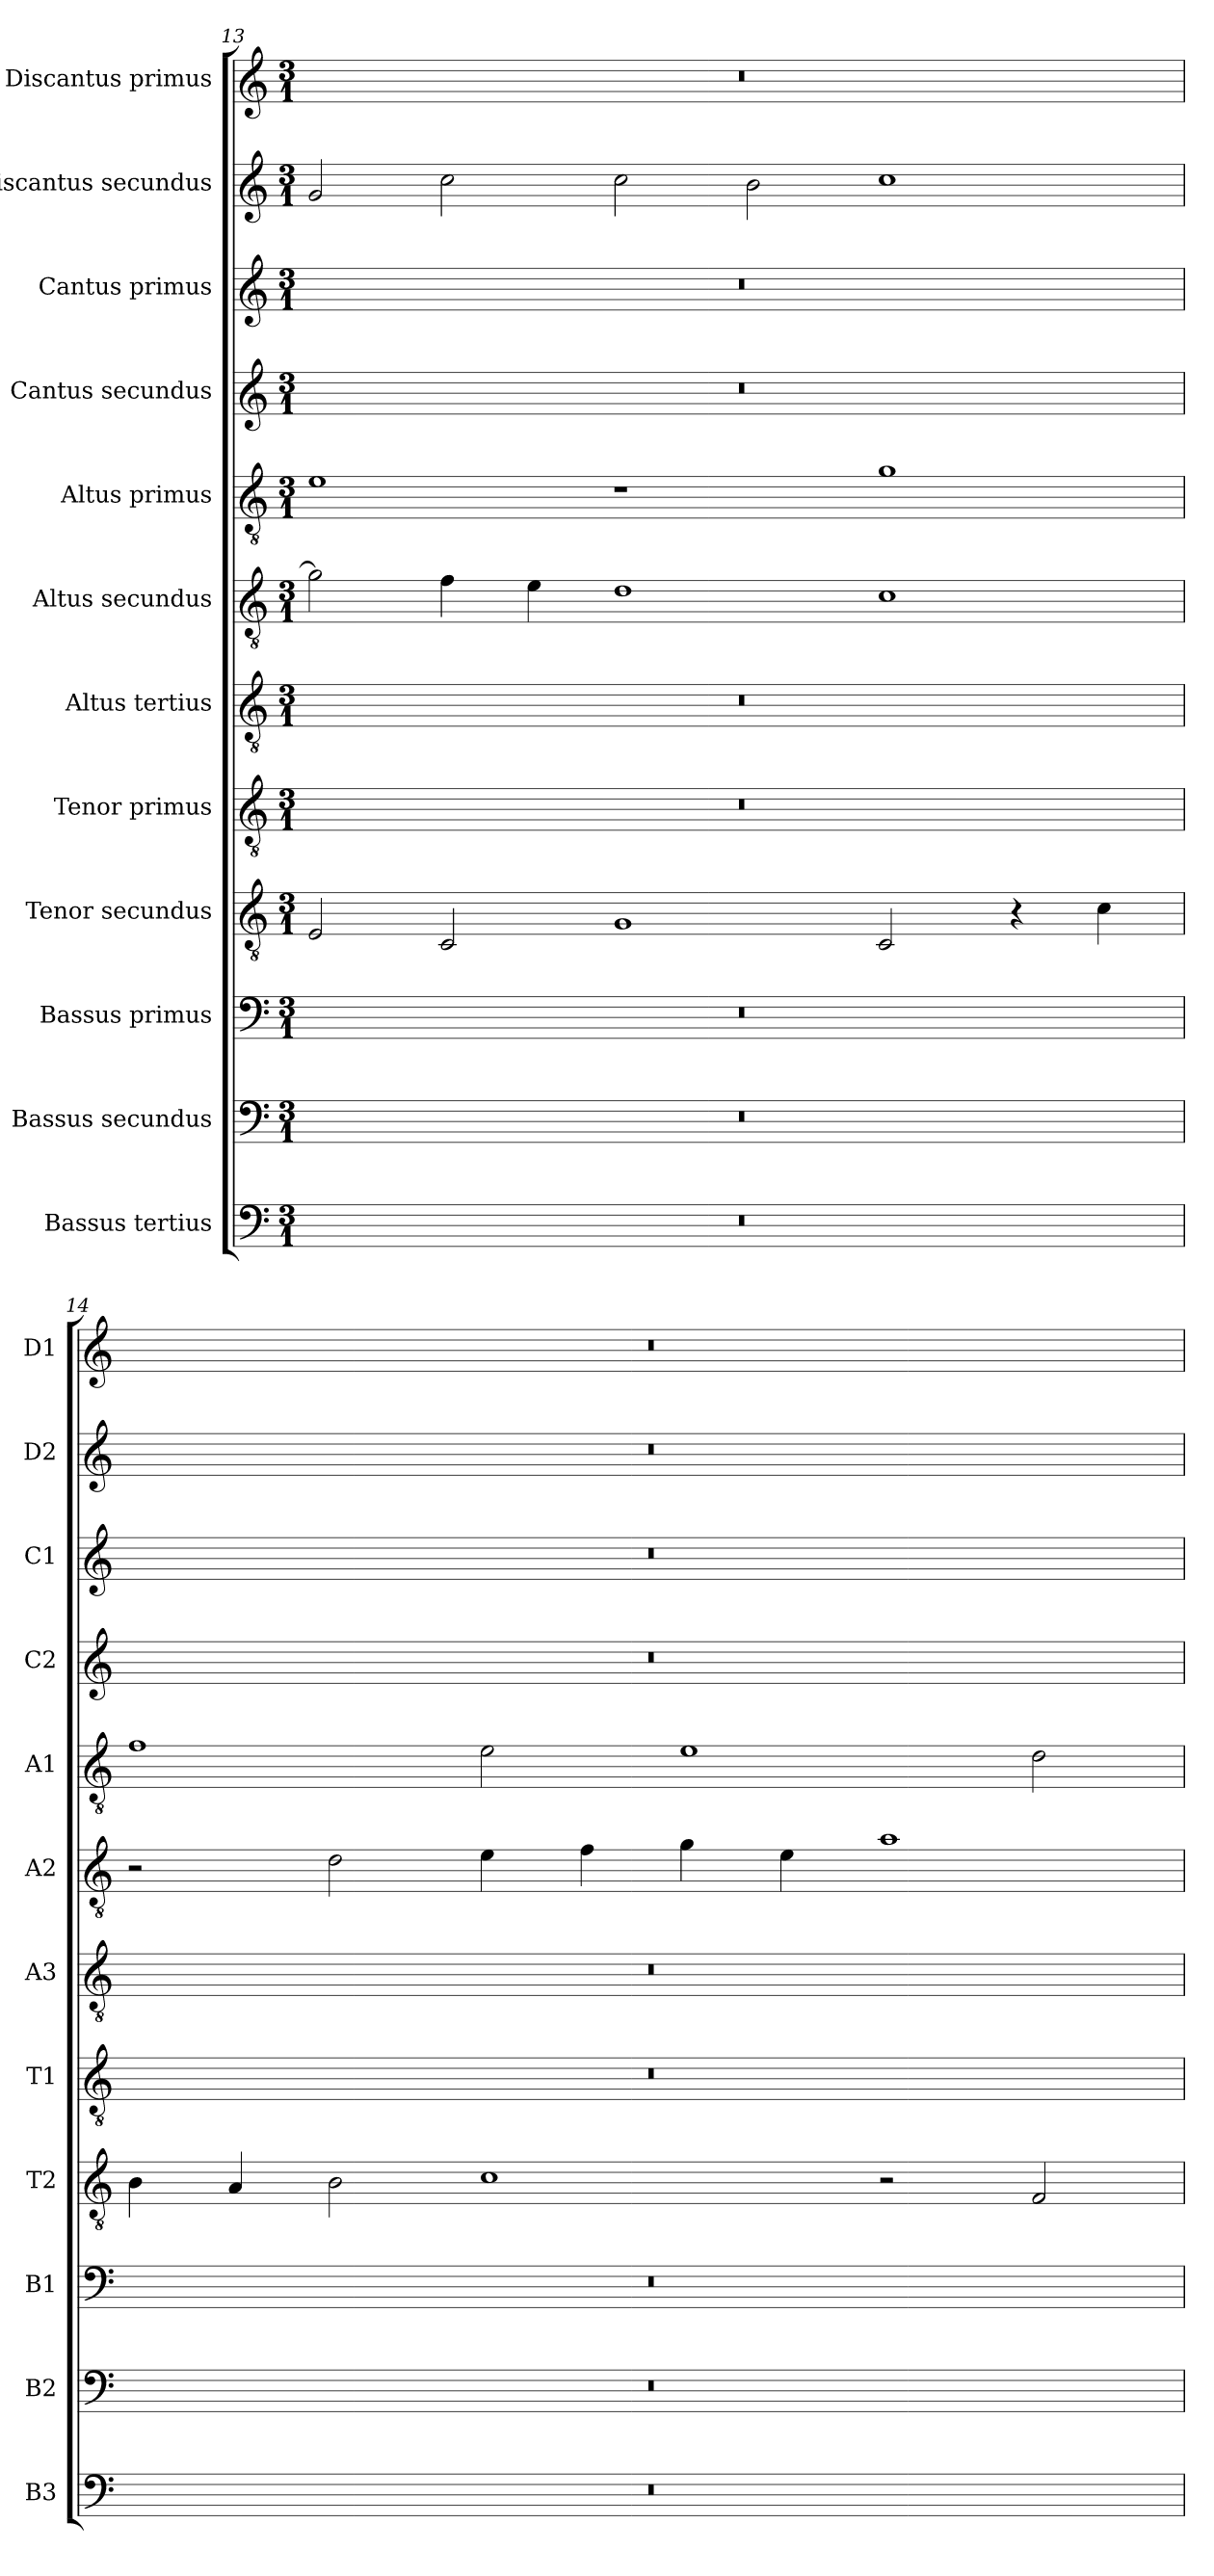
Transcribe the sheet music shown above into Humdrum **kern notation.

**kern	**kern	**kern	**kern	**kern	**kern	**kern	**kern	**kern	**kern	**kern	**kern
*part12	*part11	*part10	*part9	*part8	*part7	*part6	*part5	*part4	*part3	*part2	*part1
*staff12	*staff11	*staff10	*staff9	*staff8	*staff7	*staff6	*staff5	*staff4	*staff3	*staff2	*staff1
*I"Bassus tertius	*I"Bassus secundus	*I"Bassus primus	*I"Tenor secundus	*I"Tenor primus	*I"Altus tertius	*I"Altus secundus	*I"Altus primus	*I"Cantus secundus	*I"Cantus primus	*I"Discantus secundus	*I"Discantus primus
*I'B3	*I'B2	*I'B1	*I'T2	*I'T1	*I'A3	*I'A2	*I'A1	*I'C2	*I'C1	*I'D2	*I'D1
*clefF4	*clefF4	*clefF4	*clefGv2	*clefGv2	*clefGv2	*clefGv2	*clefGv2	*clefG2	*clefG2	*clefG2	*clefG2
*k[]	*k[]	*k[]	*k[]	*k[]	*k[]	*k[]	*k[]	*k[]	*k[]	*k[]	*k[]
*M3/1	*M3/1	*M3/1	*M3/1	*M3/1	*M3/1	*M3/1	*M3/1	*M3/1	*M3/1	*M3/1	*M3/1
=13	=13	=13	=13	=13	=13	=13	=13	=13	=13	=13	=13
0.r	0.r	0.r	2E/	0.r	0.r	2g\]	1e	0.r	0.r	2g/	0.r
.	.	.	2C/	.	.	4f\	.	.	.	2cc\	.
.	.	.	.	.	.	4e\	.	.	.	.	.
.	.	.	1G	.	.	1d	1r	.	.	2cc\	.
.	.	.	.	.	.	.	.	.	.	2b\	.
.	.	.	2C/	.	.	1c	1g	.	.	1cc	.
.	.	.	4r	.	.	.	.	.	.	.	.
.	.	.	4c\	.	.	.	.	.	.	.	.
=14	=14	=14	=14	=14	=14	=14	=14	=14	=14	=14	=14
0.r	0.r	0.r	4B\	0.r	0.r	2r	1f	0.r	0.r	0.r	0.r
.	.	.	4A/	.	.	.	.	.	.	.	.
.	.	.	2B\	.	.	2d\	.	.	.	.	.
.	.	.	1c	.	.	4e\	2e\	.	.	.	.
.	.	.	.	.	.	4f\	.	.	.	.	.
.	.	.	.	.	.	4g\	1e	.	.	.	.
.	.	.	.	.	.	4e\	.	.	.	.	.
.	.	.	2r	.	.	1a	.	.	.	.	.
.	.	.	2F/	.	.	.	2d\	.	.	.	.
=	=	=	=	=	=	=	=	=	=	=	=
*-	*-	*-	*-	*-	*-	*-	*-	*-	*-	*-	*-
